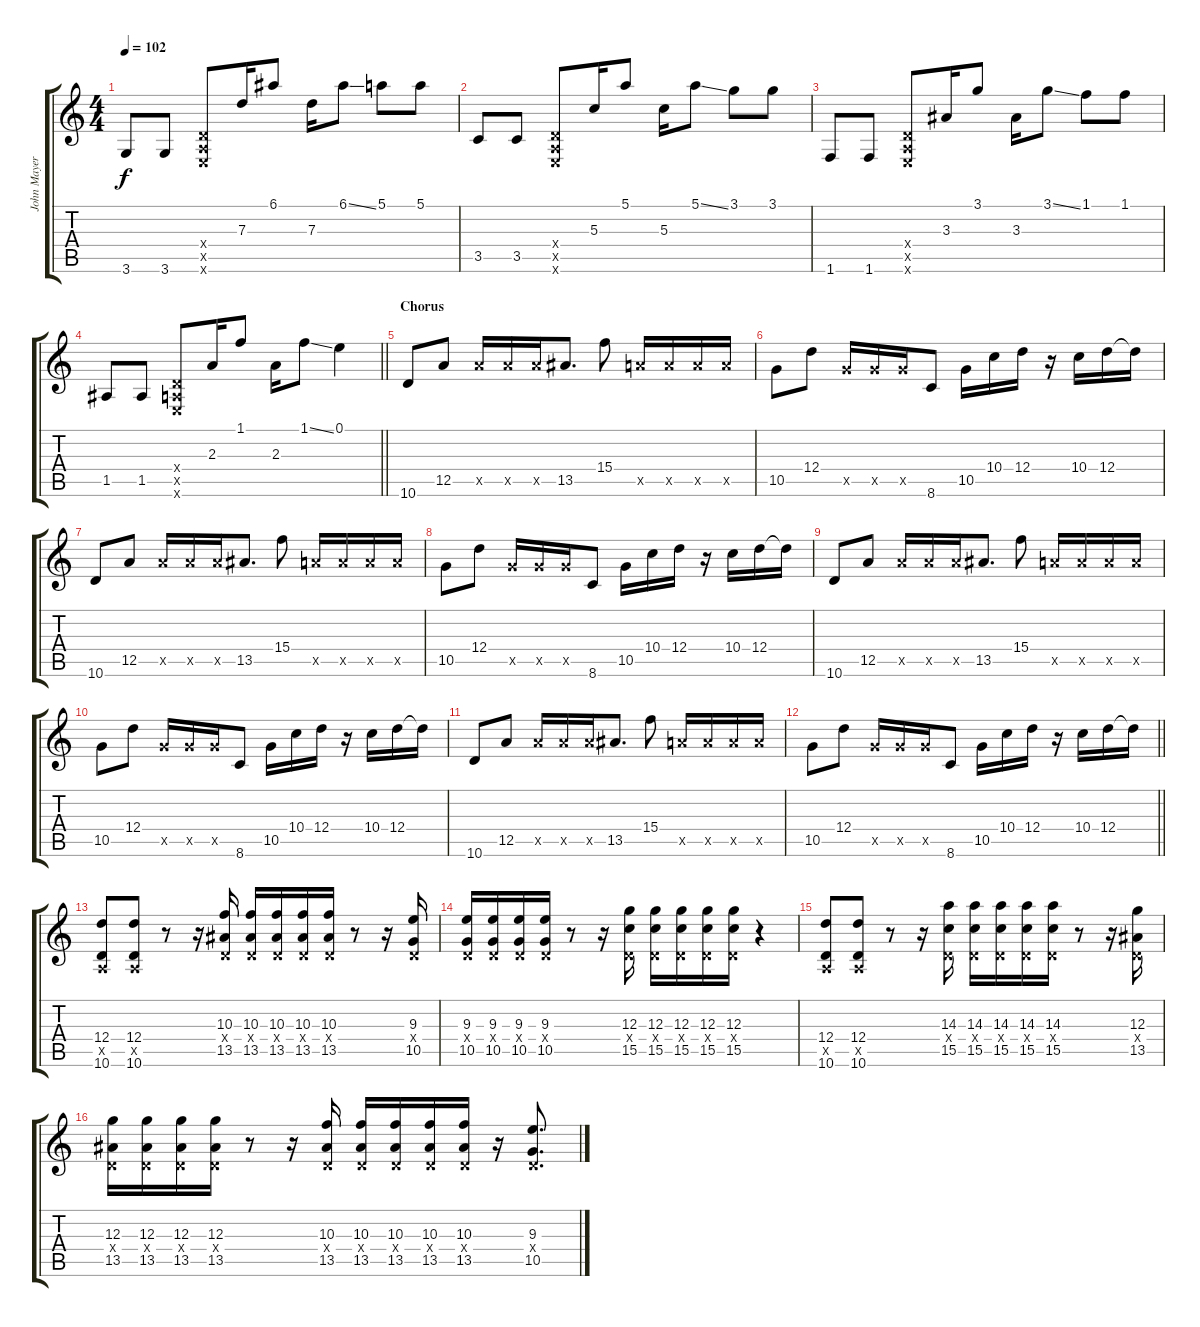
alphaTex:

\track ("John Mayer (Lead)" "John Mayer") {instrument overdrivenguitar}
\staff {score tabs}
\tuning (E4 B3 G3 D3 A2 E2) {hide}
\ts (4 4)
\tempo 102
\clef g2
\ks c
3.6.8{dy f} 3.6.8 (0.4{x} 0.5{x} 0.6{x}).8 7.3.16 6.1.8 7.3.16 6.1{ss}.8 5.1.8 5.1.8 |
3.5.8 3.5.8 (0.4{x} 0.5{x} 0.6{x}).8 5.3.16 5.1.8 5.3.16 5.1{ss}.8 3.1.8 3.1.8 |
1.6.8 1.6.8 (0.4{x} 0.5{x} 0.6{x}).8 3.3.16 3.1.8 3.3.16 3.1{ss}.8 1.1.8 1.1.8 |
\barLineRight lightlight
1.5.8 1.5.8 (0.4{x} 0.5{x} 0.6{x}).8 2.3.16 1.1.8 2.3.16 1.1{ss}.8 0.1.4 |
\section ("" "Chorus")
10.6.8 12.5.8 12.5{x}.16 12.5{x}.16 12.5{x}.16 13.5.8{d} 15.4.8 12.5{x}.16 12.5{x}.16 12.5{x}.16 12.5{x}.16 |
10.5.8 12.4.8 10.5{x}.16 10.5{x}.16 10.5{x}.16 8.6.8 10.5.16 10.4.16 12.4.16 r.16 10.4.16 12.4.16 12.4{t}.16 |
10.6.8 12.5.8 12.5{x}.16 12.5{x}.16 12.5{x}.16 13.5.8{d} 15.4.8 12.5{x}.16 12.5{x}.16 12.5{x}.16 12.5{x}.16 |
10.5.8 12.4.8 10.5{x}.16 10.5{x}.16 10.5{x}.16 8.6.8 10.5.16 10.4.16 12.4.16 r.16 10.4.16 12.4.16 12.4{t}.16 |
10.6.8 12.5.8 12.5{x}.16 12.5{x}.16 12.5{x}.16 13.5.8{d} 15.4.8 12.5{x}.16 12.5{x}.16 12.5{x}.16 12.5{x}.16 |
10.5.8 12.4.8 10.5{x}.16 10.5{x}.16 10.5{x}.16 8.6.8 10.5.16 10.4.16 12.4.16 r.16 10.4.16 12.4.16 12.4{t}.16 |
10.6.8 12.5.8 12.5{x}.16 12.5{x}.16 12.5{x}.16 13.5.8{d} 15.4.8 12.5{x}.16 12.5{x}.16 12.5{x}.16 12.5{x}.16 |
\barLineRight lightlight
10.5.8 12.4.8 10.5{x}.16 10.5{x}.16 10.5{x}.16 8.6.8 10.5.16 10.4.16 12.4.16 r.16 10.4.16 12.4.16 12.4{t}.16 |
(12.4 0.5{x} 10.6).8 (12.4 0.5{x} 10.6).8 r.8 r.16 (10.3 0.4{x} 13.5).16 (10.3 0.4{x} 13.5).16 (10.3 0.4{x} 13.5).16 (10.3 0.4{x} 13.5).16 (10.3 0.4{x} 13.5).16 r.8 r.16 (9.3 0.4{x} 10.5).16 |
(9.3 0.4{x} 10.5).16 (9.3 0.4{x} 10.5).16 (9.3 0.4{x} 10.5).16 (9.3 0.4{x} 10.5).16 r.8 r.16 (12.3 0.4{x} 15.5).16 (12.3 0.4{x} 15.5).16 (12.3 0.4{x} 15.5).16 (12.3 0.4{x} 15.5).16 (12.3 0.4{x} 15.5).16 r.4 |
(12.4 0.5{x} 10.6).8 (12.4 0.5{x} 10.6).8 r.8 r.16 (14.3 0.4{x} 15.5).16 (14.3 0.4{x} 15.5).16 (14.3 0.4{x} 15.5).16 (14.3 0.4{x} 15.5).16 (14.3 0.4{x} 15.5).16 r.8 r.16 (12.3 0.4{x} 13.5).16 |
(12.3 0.4{x} 13.5).16 (12.3 0.4{x} 13.5).16 (12.3 0.4{x} 13.5).16 (12.3 0.4{x} 13.5).16 r.8 r.16 (10.3 0.4{x} 13.5).16 (10.3 0.4{x} 13.5).16 (10.3 0.4{x} 13.5).16 (10.3 0.4{x} 13.5).16 (10.3 0.4{x} 13.5).16 r.16 (9.3 0.4{x} 10.5).8{d}
